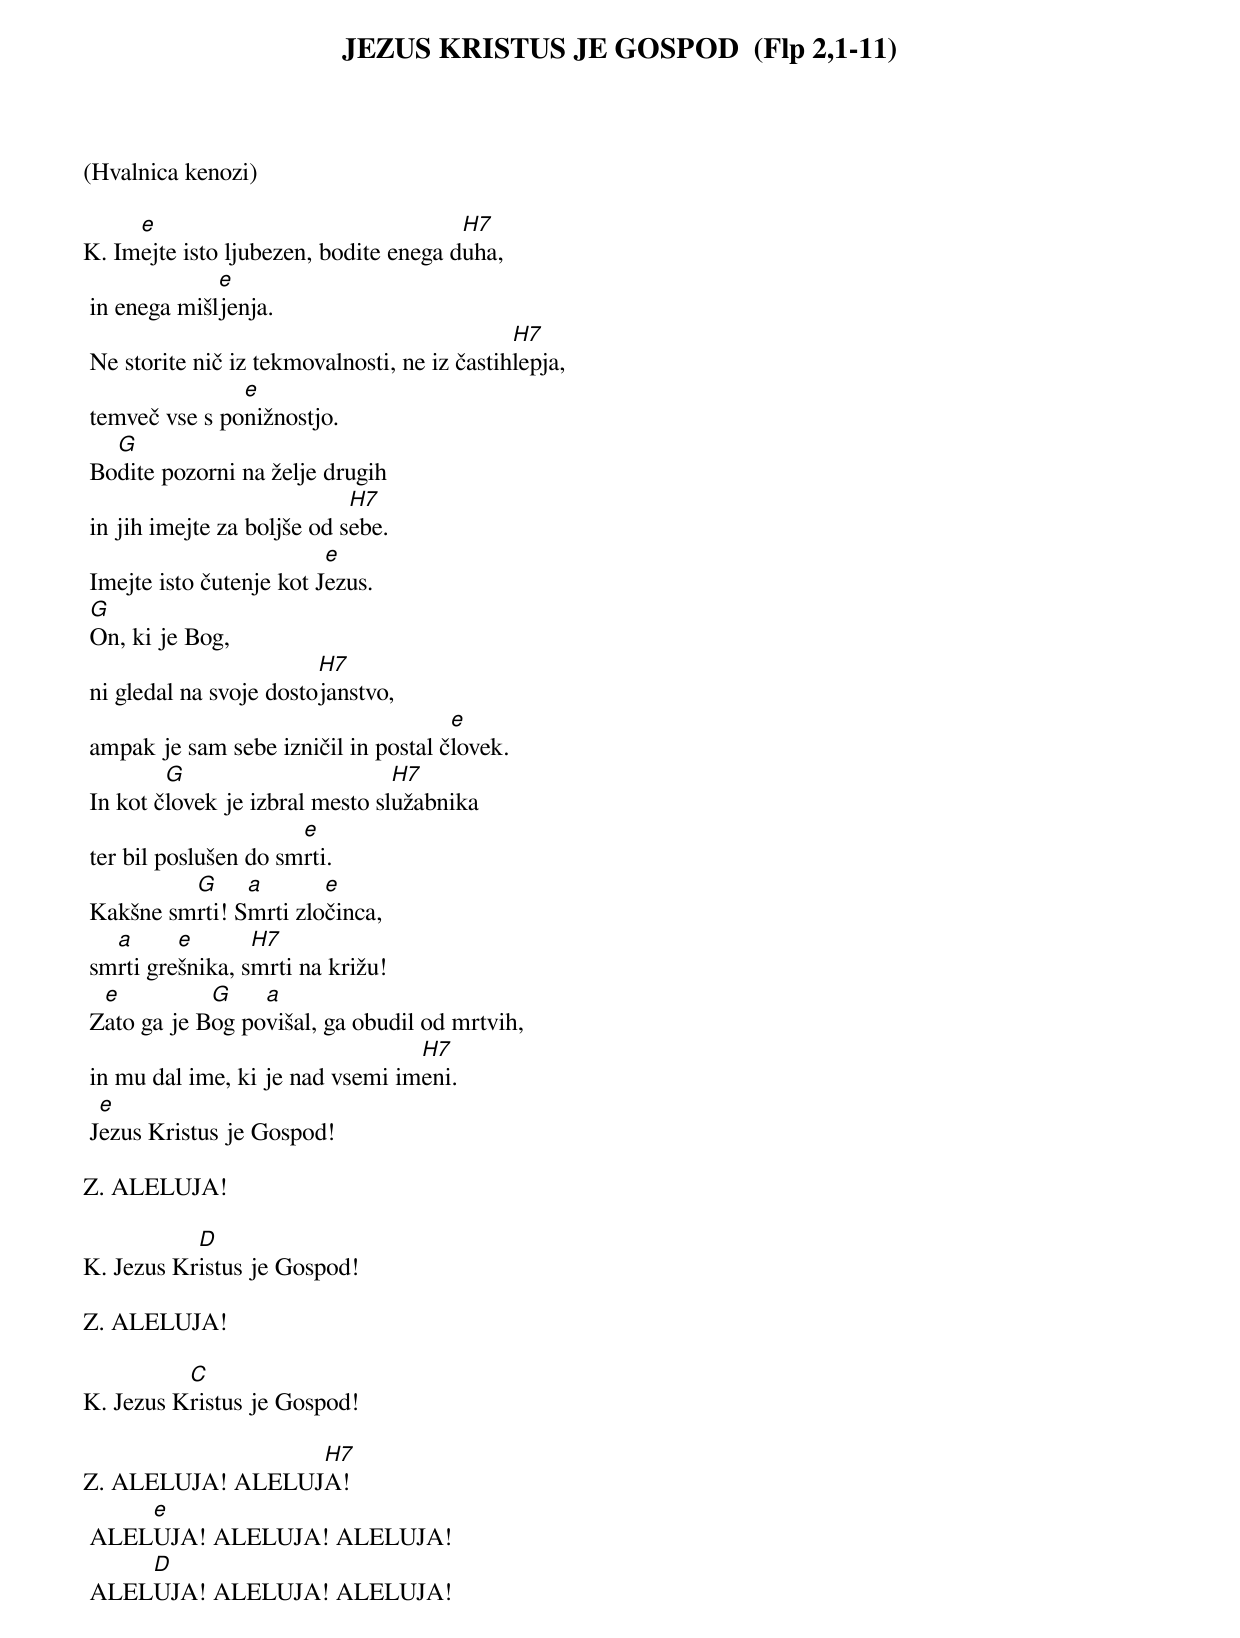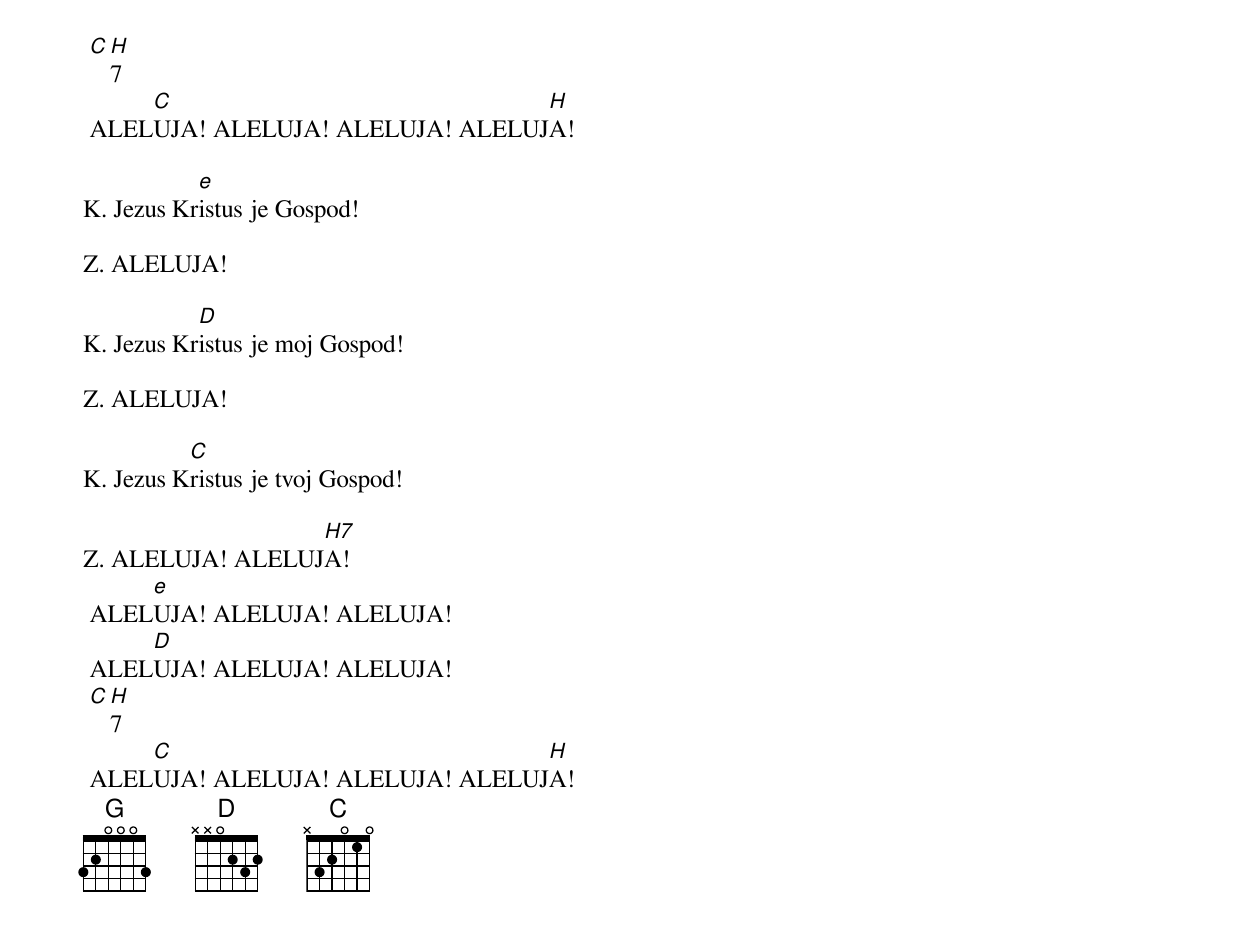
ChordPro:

{title: JEZUS KRISTUS JE GOSPOD  (Flp 2,1-11)}

(Hvalnica kenozi)

K.	Im[e]ejte isto ljubezen, bodite enega d[H7]uha,
	in enega mišl[e]jenja.
	Ne storite nič iz tekmovalnosti, ne iz častih[H7]lepja,
	temveč vse s po[e]nižnostjo.
	Bo[G]dite pozorni na želje drugih
	in jih imejte za boljše od s[H7]ebe.
	Imejte isto čutenje kot J[e]ezus.
	[G]On, ki je Bog,
	ni gledal na svoje dosto[H7]janstvo,
	ampak je sam sebe izničil in postal č[e]lovek.
	In kot č[G]lovek je izbral mesto sl[H7]užabnika
	ter bil poslušen do sm[e]rti.
	Kakšne sm[G]rti! S[a]mrti zlo[e]činca,
	sm[a]rti gre[e]šnika, s[H7]mrti na križu!
	Z[e]ato ga je B[G]og po[a]višal, ga obudil od mrtvih,
	in mu dal ime, ki je nad vsemi im[H7]eni.
	J[e]ezus Kristus je Gospod!

Z.	ALELUJA!

K.	Jezus Kr[D]istus je Gospod!

Z.	ALELUJA!

K.	Jezus K[C]ristus je Gospod!

Z.	ALELUJA! ALELUJ[H7]A!
	ALEL[e]UJA! ALELUJA! ALELUJA!
	ALEL[D]UJA! ALELUJA! ALELUJA!
	[C][H]7
	ALEL[C]UJA! ALELUJA! ALELUJA! ALELUJ[H]A!

K.	Jezus Kr[e]istus je Gospod!

Z.	ALELUJA!

K.	Jezus Kr[D]istus je moj Gospod!

Z.	ALELUJA!

K.	Jezus K[C]ristus je tvoj Gospod!

Z.	ALELUJA! ALELUJ[H7]A!
	ALEL[e]UJA! ALELUJA! ALELUJA!
	ALEL[D]UJA! ALELUJA! ALELUJA!
	[C][H]7
	ALEL[C]UJA! ALELUJA! ALELUJA! ALELUJ[H]A!
